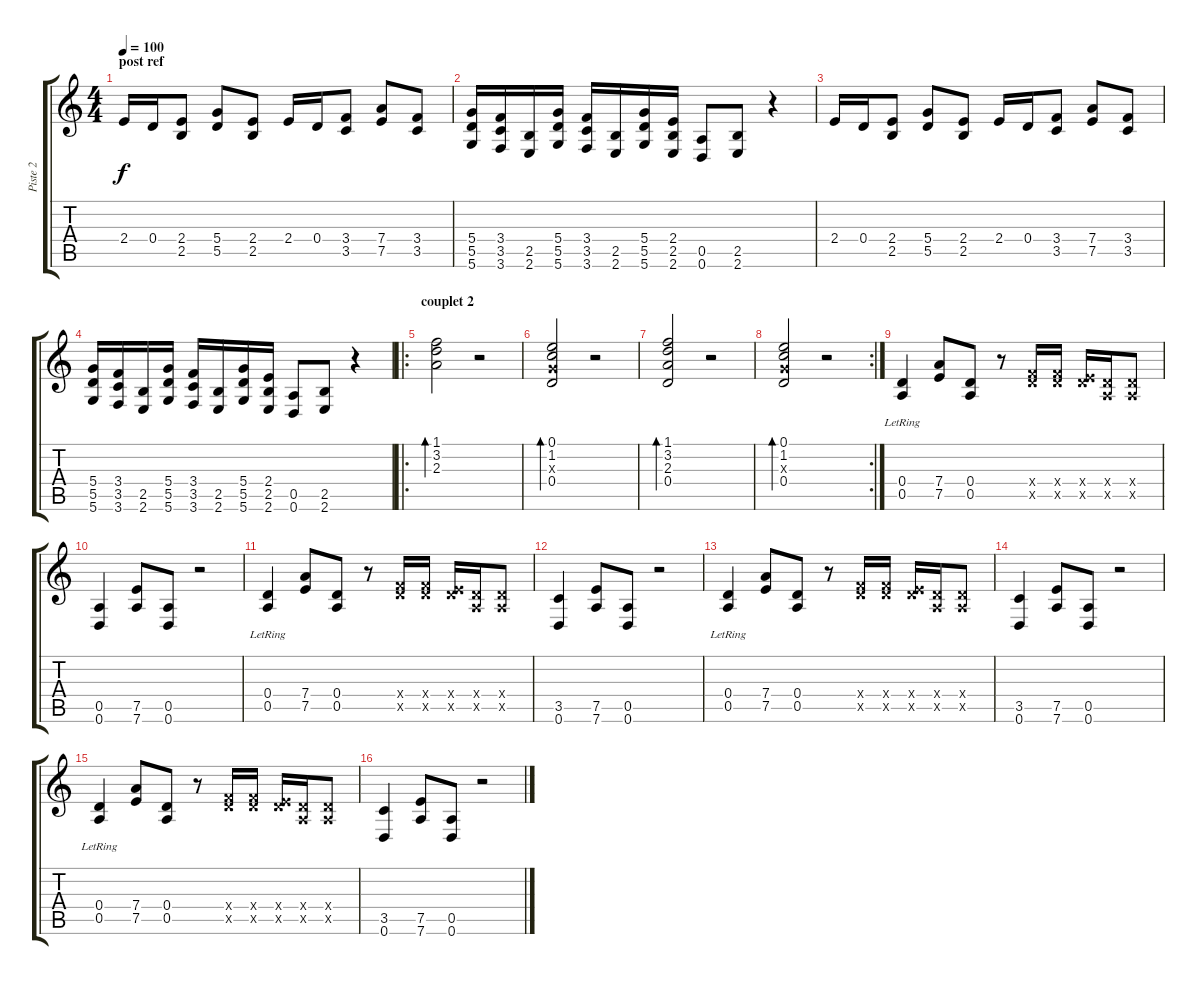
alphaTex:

\track ("Piste 2" "Piste 2") {instrument electricguitarclean}
\staff {score tabs}
\tuning (E4 B3 G3 D3 A2 D2) {hide}
\ts (4 4)
\section ("" "post ref")
\tempo 100
\clef g2
\ks c
2.4.16{dy f instrument distortionguitar} 0.4.16 (2.4 2.5).8 (5.4 5.5).8 (2.4 2.5).8 2.4.16 0.4.16 (3.4 3.5).8 (7.4 7.5).8 (3.4 3.5).8 |
(5.4 5.5 5.6).16 (3.4 3.5 3.6).16 (2.5 2.6).16 (5.4 5.5 5.6).16 (3.4 3.5 3.6).16 (2.5 2.6).16 (5.4 5.5 5.6).16 (2.4 2.5 2.6).16 (0.5 0.6).8 (2.5 2.6).8 r.4 |
2.4.16{instrument distortionguitar} 0.4.16 (2.4 2.5).8 (5.4 5.5).8 (2.4 2.5).8 2.4.16 0.4.16 (3.4 3.5).8 (7.4 7.5).8 (3.4 3.5).8 |
(5.4 5.5 5.6).16 (3.4 3.5 3.6).16 (2.5 2.6).16 (5.4 5.5 5.6).16 (3.4 3.5 3.6).16 (2.5 2.6).16 (5.4 5.5 5.6).16 (2.4 2.5 2.6).16 (0.5 0.6).8 (2.5 2.6).8 r.4 |
\ro
\section ("" "couplet 2")
(1.1 3.2 2.3).2{bd 240 instrument acousticguitarnylon} r.2 |
(0.1 1.2 0.3{x} 0.4).2{bd 240} r.2 |
(1.1 3.2 2.3 0.4).2{bd 240 instrument acousticguitarnylon} r.2 |
\rc 2
(0.1 1.2 0.3{x} 0.4).2{bd 240} r.2 |
(0.4 0.5{lr}).4{instrument distortionguitar} (7.4 7.5).8 (0.4 0.5).8 r.8 (0.4{x} 8.5{x}).16 (0.4{x} 8.5{x}).16 (0.4{x} 7.5{x}).16 (0.4{x} 0.5{x}).16 (0.4{x} 0.5{x}).8 |
(0.5 0.6).4 (7.5 7.6).8 (0.5 0.6).8 r.2 |
(0.4 0.5{lr}).4{instrument distortionguitar} (7.4 7.5).8 (0.4 0.5).8 r.8 (0.4{x} 8.5{x}).16 (0.4{x} 8.5{x}).16 (0.4{x} 7.5{x}).16 (0.4{x} 0.5{x}).16 (0.4{x} 0.5{x}).8 |
(3.5 0.6).4 (7.5 7.6).8 (0.5 0.6).8 r.2 |
(0.4 0.5{lr}).4{instrument distortionguitar} (7.4 7.5).8 (0.4 0.5).8 r.8 (0.4{x} 8.5{x}).16 (0.4{x} 8.5{x}).16 (0.4{x} 7.5{x}).16 (0.4{x} 0.5{x}).16 (0.4{x} 0.5{x}).8 |
(3.5 0.6).4 (7.5 7.6).8 (0.5 0.6).8 r.2 |
(0.4 0.5{lr}).4{instrument distortionguitar} (7.4 7.5).8 (0.4 0.5).8 r.8 (0.4{x} 8.5{x}).16 (0.4{x} 8.5{x}).16 (0.4{x} 7.5{x}).16 (0.4{x} 0.5{x}).16 (0.4{x} 0.5{x}).8 |
(3.5 0.6).4 (7.5 7.6).8 (0.5 0.6).8 r.2
